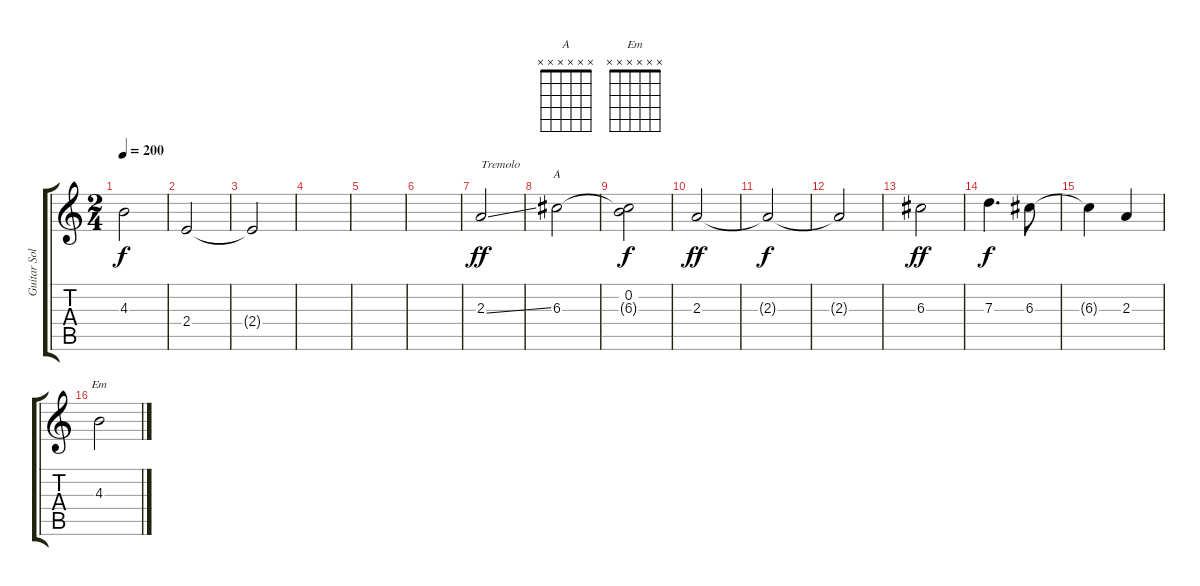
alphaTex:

\track ("Guitar Solo" "Guitar Sol") {instrument electricguitarclean}
\staff {score tabs}
\tuning (E4 B3 G3 D3 A2 E2) {hide}
\chord ("A" x x x x x x)
\chord ("Em" x x x x x x)
\ts (2 4)
\tempo 200
\clef g2
\ks c
4.3{t}.2{dy f} |
2.4.2 |
2.4{t}.2 |
|
|
|
2.3{ss}.2{txt "Tremolo" dy ff} |
6.3.2{ch "A"} |
(0.2 6.3{t}).2{dy f} |
2.3.2{dy ff} |
2.3{t}.2{dy f} |
2.3{t}.2 |
6.3.2{dy ff} |
7.3.4{d dy f} 6.3.8 |
6.3{t}.4 2.3.4 |
4.3.2{ch "Em"}
